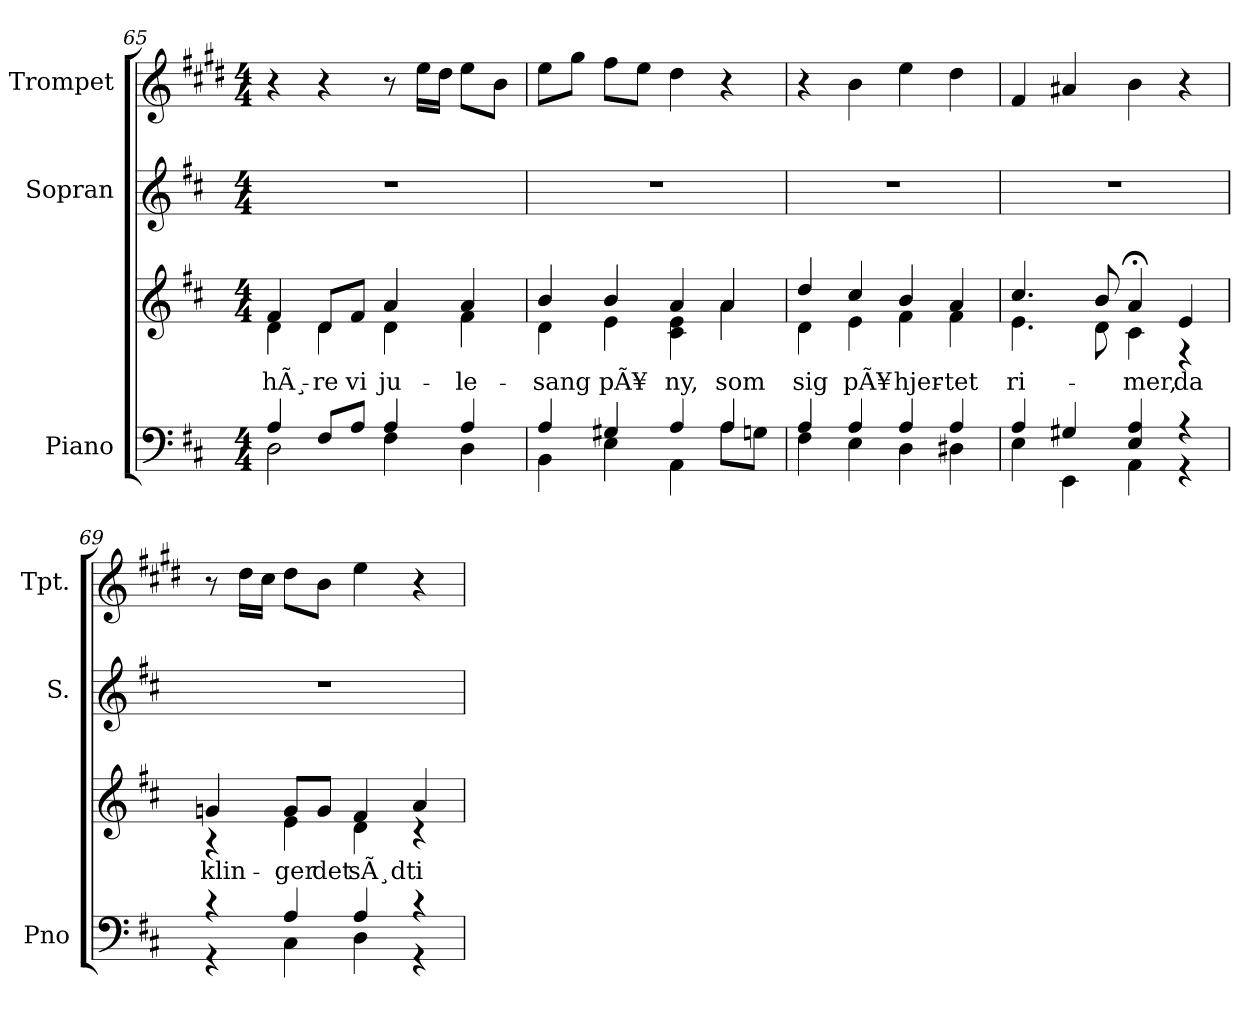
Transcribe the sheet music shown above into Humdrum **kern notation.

**kern	**kern	**text	**kern	**kern
*part3	*part3	*part3	*part2	*part1
*staff4	*staff3	*staff3	*staff2	*staff1
*I"Piano	*	*	*I"Sopran	*I"Trompet
*I'Pno	*	*	*I'S.	*I'Tpt.
*clefF4	*clefG2	*	*clefG2	*clefG2
*	*	*	*	*ITrd1c2
*k[f#c#]	*k[f#c#]	*	*k[f#c#]	*k[f#c#]
*M4/4	*M4/4	*	*M4/4	*M4/4
=65	=65	=65	=65	=65
*^	*	*	*	*
!	!	!	!LO:LY:b	!	!
*	*	*^	*	*	*
4A/	2D\	4f#/	4d\	hÃ¸-	1r	4r
!	!	!	!	!LO:LY:b	!	!
8F#/L	.	8d/L	4d\	-re	.	4r
!	!	!	!	!LO:LY:b	!	!
8A/J	.	8f#/J	.	vi	.	.
!	!	!	!	!LO:LY:b	!	!
4A/	4F#\	4a/	4d\	ju-	.	8r
.	.	.	.	.	.	16dd\LL
.	.	.	.	.	.	16cc#\JJ
!	!	!	!	!LO:LY:b	!	!
4A/	4D\	4a/	4f#\	-le-	.	8dd\L
.	.	.	.	.	.	8a\J
=66	=66	=66	=66	=66	=66	=66
!	!	!	!	!LO:LY:b	!	!
4A/	4BB\	4b/	4d\	-sang	1r	8dd\L
.	.	.	.	.	.	8ff#\J
!	!	!	!	!LO:LY:b	!	!
4G#X/	4E\	4b/	4e\	pÃ¥	.	8ee\L
.	.	.	.	.	.	8dd\J
!	!	!	!	!LO:LY:b	!	!
4A/	4AA\	4a/	4c#\ 4e\	ny,	.	4cc#\
!	!	!	!	!LO:LY:b	!	!
4A/	8A\L	4a/	4a\	som	.	4r
.	8Gn\J	.	.	.	.	.
!!LO:LB:g=z
=67	=67	=67	=67	=67	=67	=67
!	!	!	!	!LO:LY:b	!	!
4A/	4F#\	4dd/	4d\	sig	1r	4r
!	!	!	!	!LO:LY:b	!	!
4A/	4E\	4cc#/	4e\	pÃ¥	.	4a\
!	!	!	!	!LO:LY:b	!	!
4A/	4D\	4b/	4f#\	hjer-	.	4dd\
!	!	!	!	!LO:LY:b	!	!
4A/	4D#X\	4a/	4f#\	-tet	.	4cc#\
=68	=68	=68	=68	=68	=68	=68
!	!	!	!	!LO:LY:b	!	!
4A/	4E\	4.cc#/	4.e\	ri-	1r	4e/
4G#X/	4EE\	.	.	.	.	4g#X/
.	.	8b/	8d\	.	.	.
!	!	!	!	!LO:LY:b	!	!
4E/ 4A/	4AA\	4a;</	4c#\	-mer,	.	4a\
!	!	!	!	!LO:LY:b	!	!
4r	4r	4e/	4r	da	.	4r
=69	=69	=69	=69	=69	=69	=69
!	!	!	!	!LO:LY:b	!	!
4r	4r	4gn/	4r	klin-	1r	8r
.	.	.	.	.	.	16cc#\LL
.	.	.	.	.	.	16b\JJ
!	!	!	!	!LO:LY:b	!	!
4A/	4C#\	8g/L	4e\	-ger	.	8cc#\L
!	!	!	!	!LO:LY:b	!	!
.	.	8g/J	.	det	.	8a\J
!	!	!	!	!LO:LY:b	!	!
4A/	4D\	4f#/	4d\	sÃ¸dt	.	4dd\
!	!	!	!	!LO:LY:b	!	!
4r	4r	4a/	4r	i	.	4r
*v	*v	*	*	*	*	*
*	*v	*v	*	*	*
=	=	=	=	=
*-	*-	*-	*-	*-
